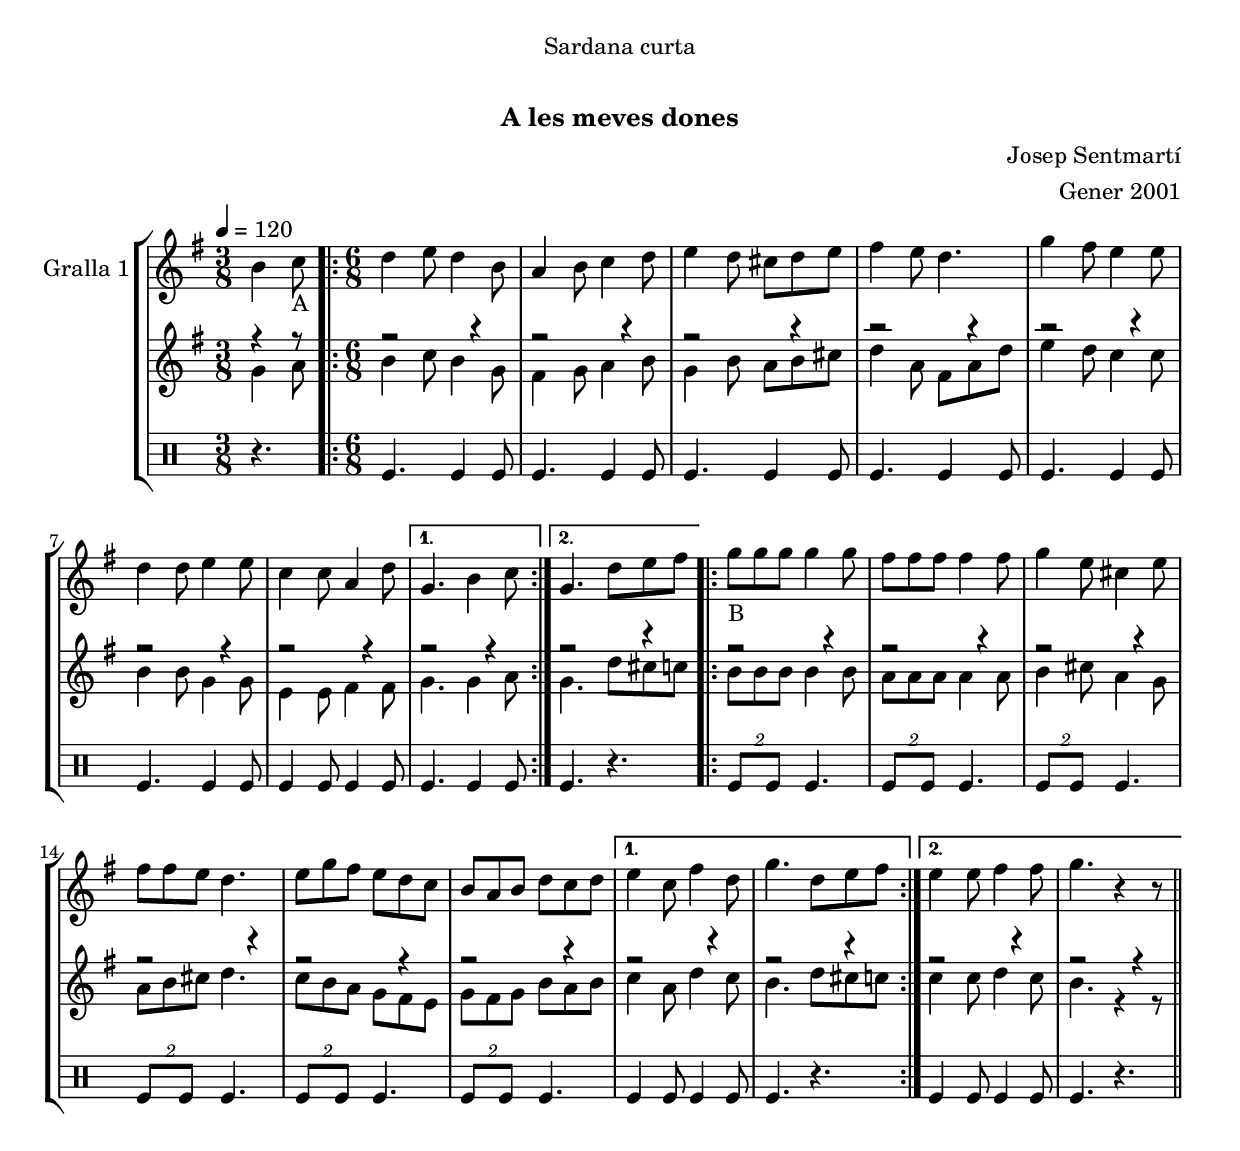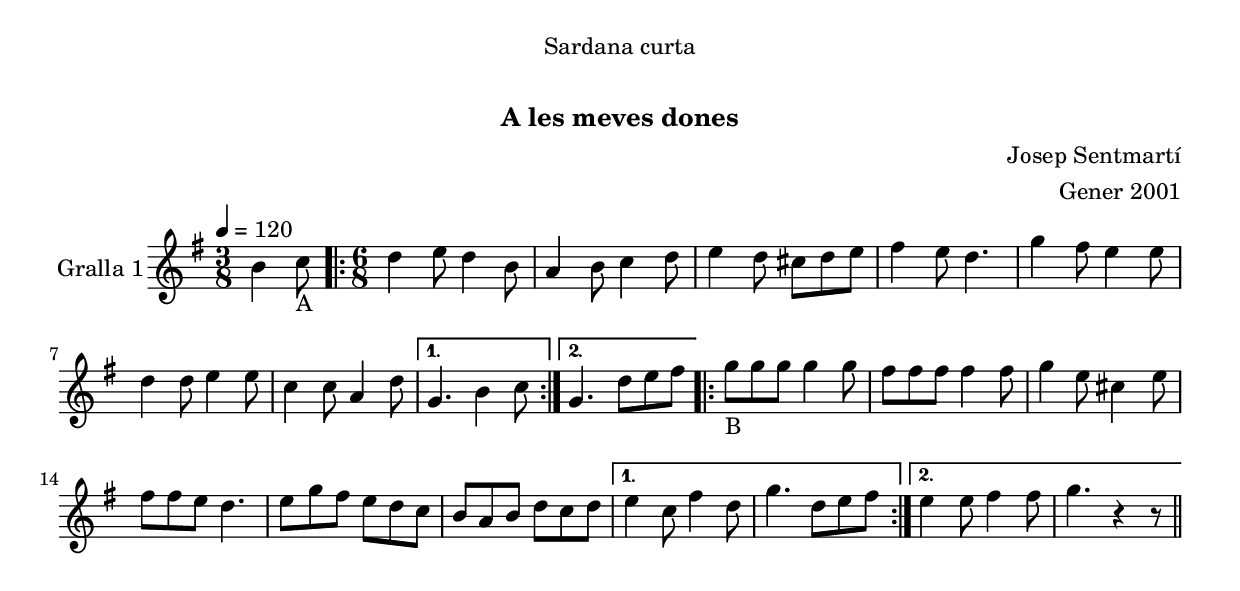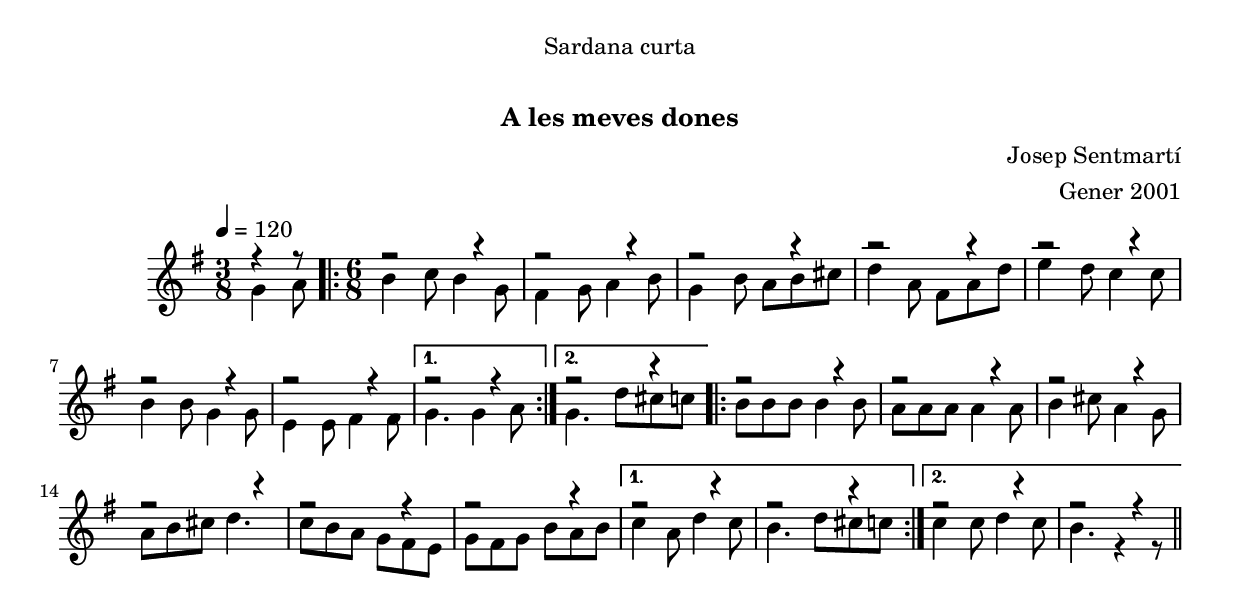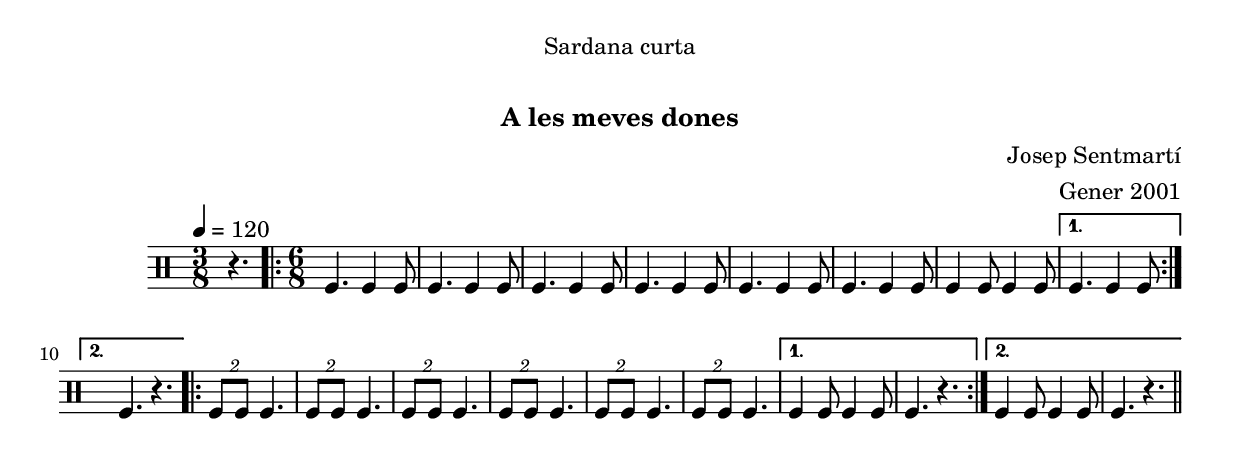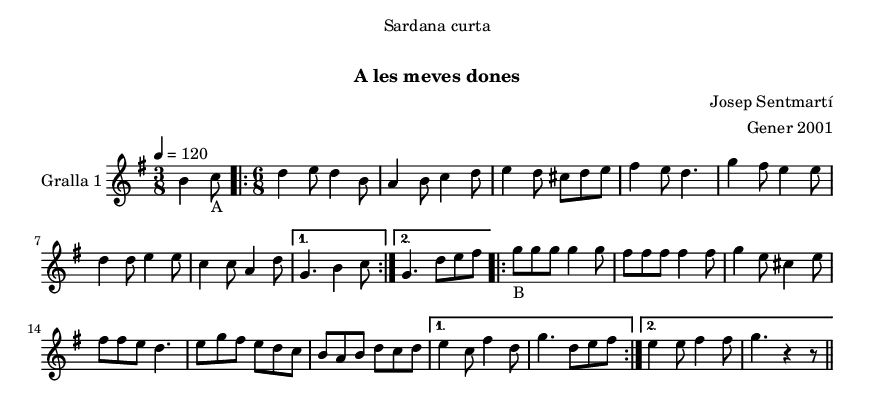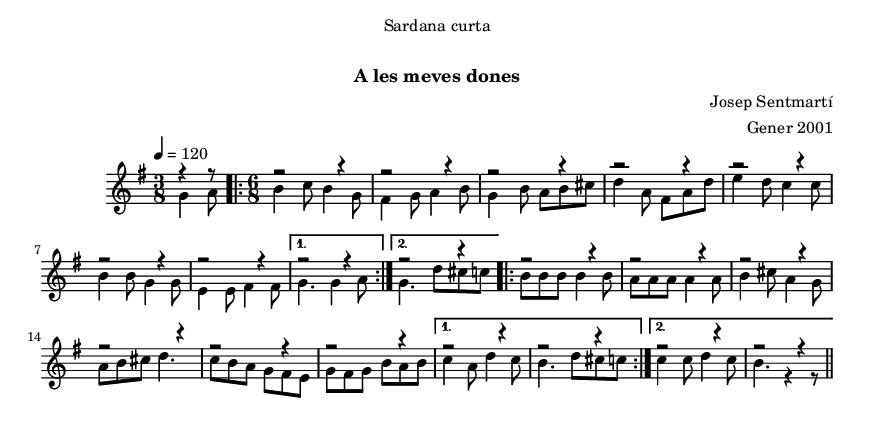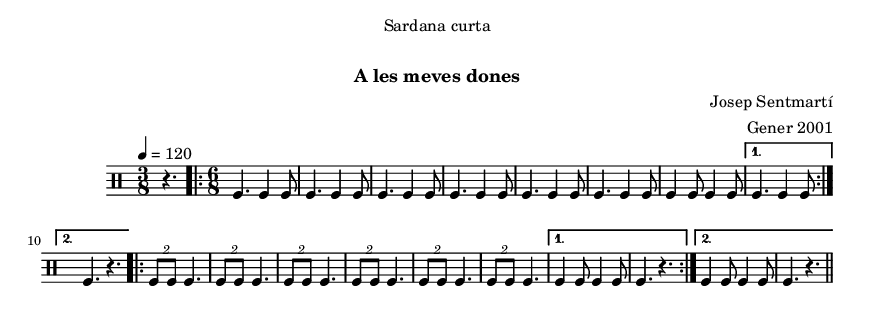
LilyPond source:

\version "2.16.0"

\header {
  dedication="Sardana curta"
  title="              "
  subtitle="A les meves dones"
  subsubtitle=""
  poet=""
  meter=""
  piece=""
  composer="Josep Sentmartí"
  arranger="Gener 2001"
  opus=""
  instrument=""
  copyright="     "
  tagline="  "
}

liniaroAa =
\relative b'
{
  \tempo 4=120
  \clef treble
  \key g \major
  \time 3/8
  b4 c8 _"A"  |
  \time 6/8   \repeat volta 2 { d4 e8 d4 b8  |
  a4 b8 c4 d8  |
  e4 d8 cis d e  |
  %05
  fis4 e8 d4.  |
  g4 fis8 e4 e8  |
  d4 d8 e4 e8  |
  c4 c8 a4 d8 }
  \alternative { { g,4. b4 c8 }
  %10
  { g4. d'8 e fis } }
  \repeat volta 2 { g8 _"B
" g g g4 g8  |
  fis8 fis fis fis4 fis8  |
  g4 e8 cis4 e8  |
  fis8 fis e d4.  |
  %15
  e8 g fis e d c  |
  b8 a b d c d }
  \alternative { { e4 c8 fis4 d8  |
  g4. d8 e fis }
  { e4 e8 fis4 fis8  |
  %20
  g4. r4 r8 } } \bar "||"
}

liniaroAb =
\relative g'
{
  \tempo 4=120
  \clef treble
  \key g \major
  \time 3/8
  << { r4 r8 } \\ { g4 a8 } >>  |
  \time 6/8   \repeat volta 2 { << { r2 r4 } \\ { b4 c8 b4 g8 } >>  |
  << { r2 r4 } \\ { fis4 g8 a4 b8 } >>  |
  << { r2 r4 } \\ { g4 b8 a b cis } >>  |
  %05
  << { r2 r4 } \\ { d4 a8 fis a d } >>  |
  << { r2 r4 } \\ { e4 d8 c4 c8 } >>  |
  << { r2 r4 } \\ { b4 b8 g4 g8 } >>  |
  << { r2 r4 } \\ { e4 e8 fis4 fis8 } >> }
  \alternative { { << { r2 r4 } \\ { g4. g4 a8 } >> }
  %10
  { << { r2 r4 } \\ { g4. d'8 cis c } >> } }
  \repeat volta 2 { << { r2 r4 } \\ { b8 b b b4 b8 } >>  |
  << { r2 r4 } \\ { a8 a a a4 a8 } >>  |
  << { r2 r4 } \\ { b4 cis8 a4 g8 } >>  |
  << { r2 r4 } \\ { a8 b cis d4. } >>  |
  %15
  << { r2 r4 } \\ { c8 b a g fis e } >>  |
  << { r2 r4 } \\ { g8 fis g b a b } >> }
  \alternative { { << { r2 r4 } \\ { c4 a8 d4 c8 } >>  |
  << { r2 r4 } \\ { b4. d8 cis c } >> }
  { << { r2 r4 } \\ { c4 c8 d4 c8 } >>  |
  %20
  << { r2 r4 } \\ { b4. r4 r8 } >> } } \bar "||"
}

liniaroAc =
\drummode
{
  \tempo 4=120
  \time 3/8
  r4.  |
  \time 6/8   \repeat volta 2 { tomfl4. tomfl4 tomfl8  |
  tomfl4. tomfl4 tomfl8  |
  tomfl4. tomfl4 tomfl8  |
  %05
  tomfl4. tomfl4 tomfl8  |
  tomfl4. tomfl4 tomfl8  |
  tomfl4. tomfl4 tomfl8  |
  tomfl4 tomfl8 tomfl4 tomfl8 }
  \alternative { { tomfl4. tomfl4 tomfl8 }
  %10
  { tomfl4. r } }
  \repeat volta 2 { \times 3/2 { tomfl8 tomfl } tomfl4.  |
  \times 3/2 { tomfl8 tomfl } tomfl4.  |
  \times 3/2 { tomfl8 tomfl } tomfl4.  |
  \times 3/2 { tomfl8 tomfl } tomfl4.  |
  %15
  \times 3/2 { tomfl8 tomfl } tomfl4.  |
  \times 3/2 { tomfl8 tomfl } tomfl4. }
  \alternative { { tomfl4 tomfl8 tomfl4 tomfl8  |
  tomfl4. r }
  { tomfl4 tomfl8 tomfl4 tomfl8  |
  %20
  tomfl4. r } } \bar "||"
}

\book {

\paper {
  print-page-number = false
}

\bookpart {
  \score {
    \new StaffGroup {
      \override Score.RehearsalMark #'self-alignment-X = #LEFT
      <<
        \new Staff \with {instrumentName = #"Gralla 1" } \liniaroAa
        \new Staff \with {instrumentName = #"" } \liniaroAb
        \new DrumStaff \with {instrumentName = #"" } \liniaroAc
      >>
    }
    \layout {}
  }\score { \unfoldRepeats
    \new StaffGroup {
      \override Score.RehearsalMark #'self-alignment-X = #LEFT
      <<
        \new Staff \with {instrumentName = #"Gralla 1" } \liniaroAa
        \new Staff \with {instrumentName = #"" } \liniaroAb
        \new DrumStaff \with {instrumentName = #"" } \liniaroAc
      >>
    }
    \midi {}
  }
}

\bookpart {
  \header {}
  \score {
    \new StaffGroup {
      \override Score.RehearsalMark #'self-alignment-X = #LEFT
      <<
        \new Staff \with {instrumentName = #"Gralla 1" } \liniaroAa
      >>
    }
    \layout {}
  }\score { \unfoldRepeats
    \new StaffGroup {
      \override Score.RehearsalMark #'self-alignment-X = #LEFT
      <<
        \new Staff \with {instrumentName = #"Gralla 1" } \liniaroAa
      >>
    }
    \midi {}
  }
}

\bookpart {
  \header {}
  \score {
    \new StaffGroup {
      \override Score.RehearsalMark #'self-alignment-X = #LEFT
      <<
        \new Staff \with {instrumentName = #"" } \liniaroAb
      >>
    }
    \layout {}
  }\score { \unfoldRepeats
    \new StaffGroup {
      \override Score.RehearsalMark #'self-alignment-X = #LEFT
      <<
        \new Staff \with {instrumentName = #"" } \liniaroAb
      >>
    }
    \midi {}
  }
}

\bookpart {
  \header {}
  \score {
    \new StaffGroup {
      \override Score.RehearsalMark #'self-alignment-X = #LEFT
      <<
        \new DrumStaff \with {instrumentName = #"" } \liniaroAc
      >>
    }
    \layout {}
  }\score { \unfoldRepeats
    \new StaffGroup {
      \override Score.RehearsalMark #'self-alignment-X = #LEFT
      <<
        \new DrumStaff \with {instrumentName = #"" } \liniaroAc
      >>
    }
    \midi {}
  }
}

}

\book {

\paper {
  print-page-number = false
  #(set-paper-size "a6landscape")
  #(layout-set-staff-size 14)
}

\bookpart {
  \header {}
  \score {
    \new StaffGroup {
      \override Score.RehearsalMark #'self-alignment-X = #LEFT
      <<
        \new Staff \with {instrumentName = #"Gralla 1" } \liniaroAa
      >>
    }
    \layout {}
  }
}

\bookpart {
  \header {}
  \score {
    \new StaffGroup {
      \override Score.RehearsalMark #'self-alignment-X = #LEFT
      <<
        \new Staff \with {instrumentName = #"" } \liniaroAb
      >>
    }
    \layout {}
  }
}

\bookpart {
  \header {}
  \score {
    \new StaffGroup {
      \override Score.RehearsalMark #'self-alignment-X = #LEFT
      <<
        \new DrumStaff \with {instrumentName = #"" } \liniaroAc
      >>
    }
    \layout {}
  }
}

}

